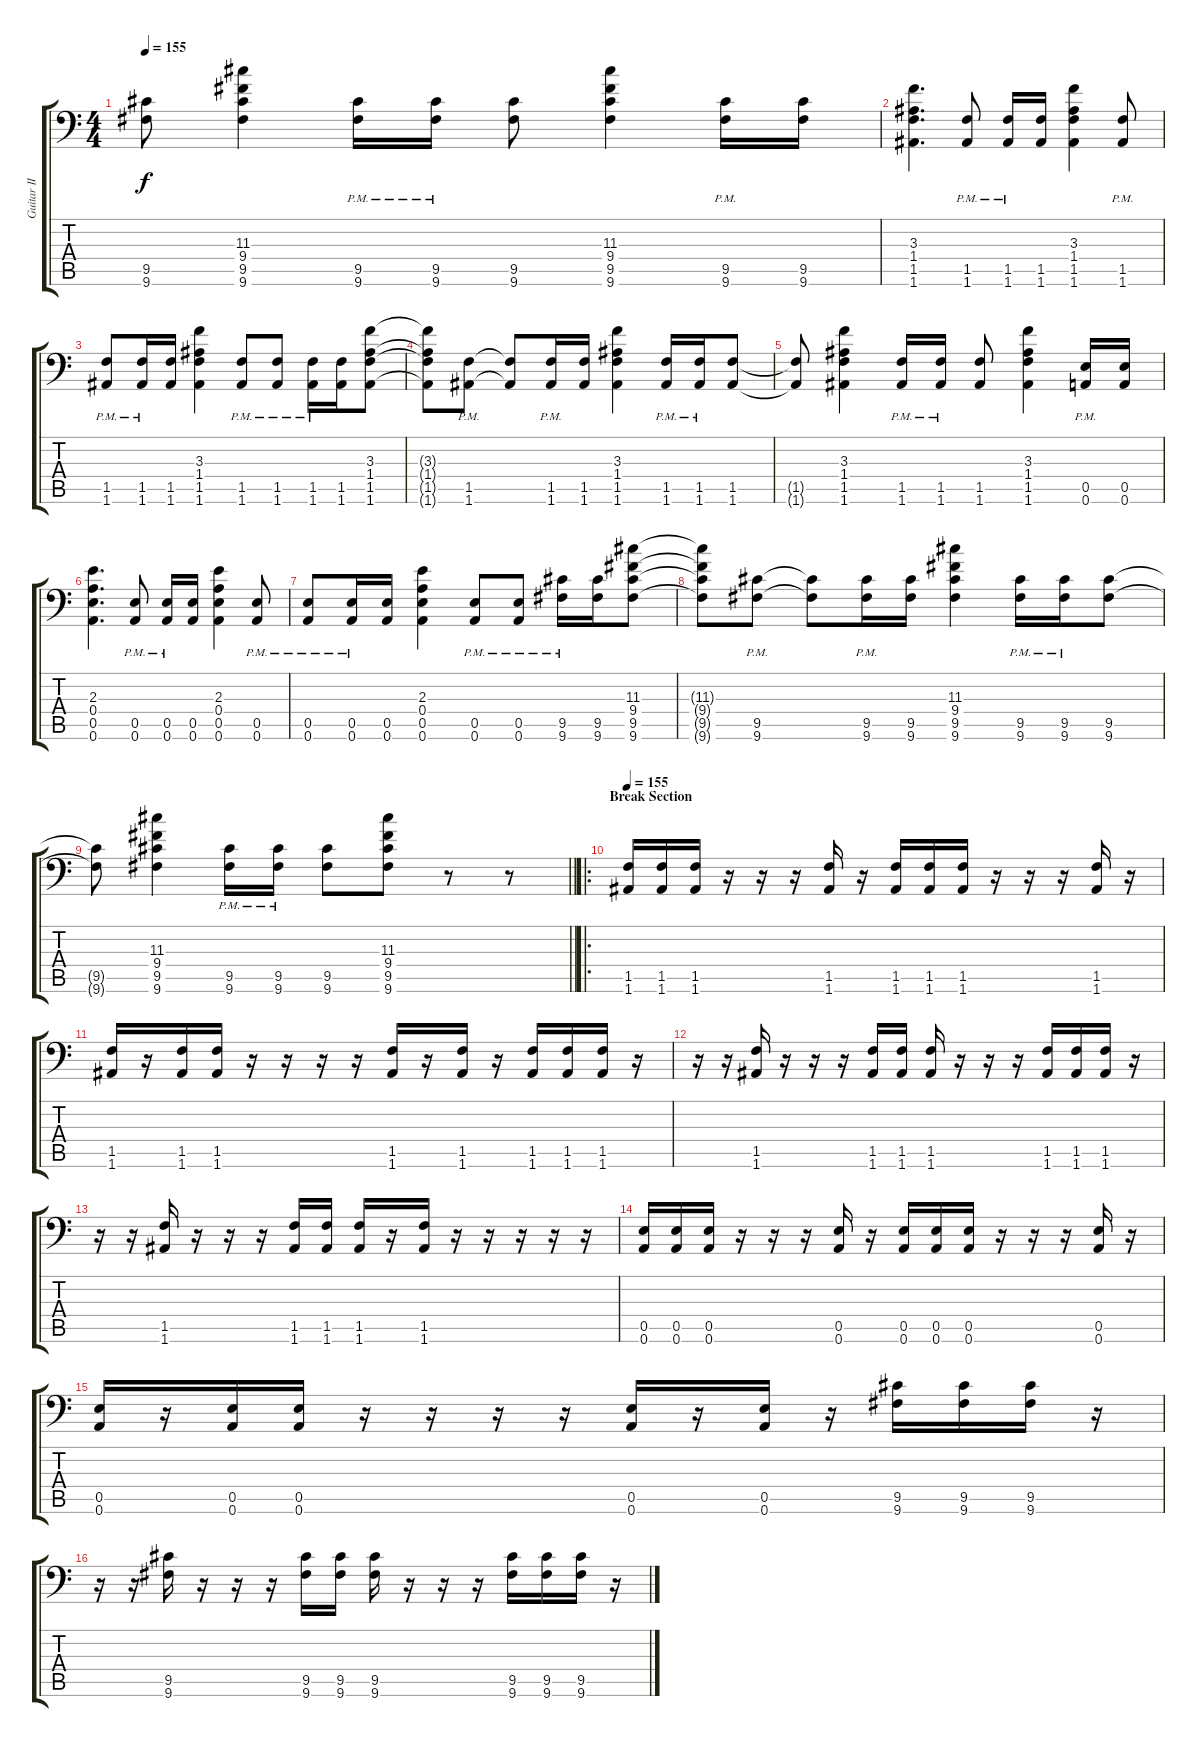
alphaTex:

\track ("Guitar II" "Guitar II") {instrument overdrivenguitar}
\staff {score tabs}
\tuning (B3 Gb3 D3 A2 E2 A1) {hide}
\ts (4 4)
\tempo 155
\clef f4
\ks c
(9.5{t} 9.6{t}).8{dy f} (11.3 9.4 9.5 9.6).4 (9.5{pm} 9.6).16 (9.5{pm} 9.6{pm}).16 (9.5 9.6).8 (11.3 9.4 9.5 9.6).4 (9.5{pm} 9.6{pm}).16 (9.5 9.6).16 |
(3.3 1.4 1.5 1.6).4{d} (1.5{pm} 1.6{pm}).8 (1.5{pm} 1.6{pm}).16 (1.5 1.6).16 (3.3 1.4 1.5 1.6).4 (1.5{pm} 1.6{pm}).8 |
(1.5{pm} 1.6{pm}).8 (1.5{pm} 1.6{pm}).16 (1.5 1.6).16 (3.3 1.4 1.5 1.6).4 (1.5{pm} 1.6{pm}).8 (1.5{pm} 1.6{pm}).8 (1.5{pm} 1.6{pm}).16 (1.5 1.6).16 (3.3 1.4 1.5 1.6).8 |
(3.3{t} 1.4{t} 1.5{t} 1.6{t}).8 (1.5{pm} 1.6{pm}).8 (1.5{t} 1.6{t}).8 (1.5{pm} 1.6{pm}).16 (1.5 1.6).16 (3.3 1.4 1.5 1.6).4 (1.5{pm} 1.6{pm}).16 (1.5{pm} 1.6{pm}).16 (1.5 1.6).8 |
(1.5{t} 1.6{t}).8 (3.3 1.4 1.5 1.6).4 (1.5{pm} 1.6).16 (1.5{pm} 1.6{pm}).16 (1.5 1.6).8 (3.3 1.4 1.5 1.6).4 (0.5{pm} 0.6{pm}).16 (0.5 0.6).16 |
(2.3 0.4 0.5 0.6).4{d} (0.5{pm} 0.6{pm}).8 (0.5{pm} 0.6{pm}).16 (0.5 0.6).16 (2.3 0.4 0.5 0.6).4 (0.5{pm} 0.6{pm}).8 |
(0.5{pm} 0.6{pm}).8 (0.5{pm} 0.6{pm}).16 (0.5 0.6).16 (2.3 0.4 0.5 0.6).4 (0.5{pm} 0.6{pm}).8 (0.5{pm} 0.6{pm}).8 (9.5{pm} 9.6{pm}).16 (9.5 9.6).16 (11.3 9.4 9.5 9.6).8 |
(11.3{t} 9.4{t} 9.5{t} 9.6{t}).8 (9.5{pm} 9.6{pm}).8 (9.5{t} 9.6{t}).8 (9.5{pm} 9.6{pm}).16 (9.5 9.6).16 (11.3 9.4 9.5 9.6).4 (9.5{pm} 9.6{pm}).16 (9.5{pm} 9.6{pm}).16 (9.5 9.6).8 |
\barLineRight lightlight
(9.5{t} 9.6{t}).8 (11.3 9.4 9.5 9.6).4 (9.5{pm} 9.6).16 (9.5{pm} 9.6{pm}).16 (9.5 9.6).8 (11.3 9.4 9.5 9.6).8 r.8 r.8 |
\ro
\section ("" "Break Section")
\tempo 155
(1.5 1.6).16 (1.5 1.6).16 (1.5 1.6).16 r.16 r.16 r.16 (1.5 1.6).16 r.16 (1.5 1.6).16 (1.5 1.6).16 (1.5 1.6).16 r.16 r.16 r.16 (1.5 1.6).16 r.16 |
(1.5 1.6).16 r.16 (1.5 1.6).16 (1.5 1.6).16 r.16 r.16 r.16 r.16 (1.5 1.6).16 r.16 (1.5 1.6).16 r.16 (1.5 1.6).16 (1.5 1.6).16 (1.5 1.6).16 r.16 |
r.16 r.16 (1.5 1.6).16 r.16 r.16 r.16 (1.5 1.6).16 (1.5 1.6).16 (1.5 1.6).16 r.16 r.16 r.16 (1.5 1.6).16 (1.5 1.6).16 (1.5 1.6).16 r.16 |
r.16 r.16 (1.5 1.6).16 r.16 r.16 r.16 (1.5 1.6).16 (1.5 1.6).16 (1.5 1.6).16 r.16 (1.5 1.6).16 r.16 r.16 r.16 r.16 r.16 |
(0.5 0.6).16 (0.5 0.6).16 (0.5 0.6).16 r.16 r.16 r.16 (0.5 0.6).16 r.16 (0.5 0.6).16 (0.5 0.6).16 (0.5 0.6).16 r.16 r.16 r.16 (0.5 0.6).16 r.16 |
(0.5 0.6).16 r.16 (0.5 0.6).16 (0.5 0.6).16 r.16 r.16 r.16 r.16 (0.5 0.6).16 r.16 (0.5 0.6).16 r.16 (9.5 9.6).16 (9.5 9.6).16 (9.5 9.6).16 r.16 |
r.16 r.16 (9.5 9.6).16 r.16 r.16 r.16 (9.5 9.6).16 (9.5 9.6).16 (9.5 9.6).16 r.16 r.16 r.16 (9.5 9.6).16 (9.5 9.6).16 (9.5 9.6).16 r.16
